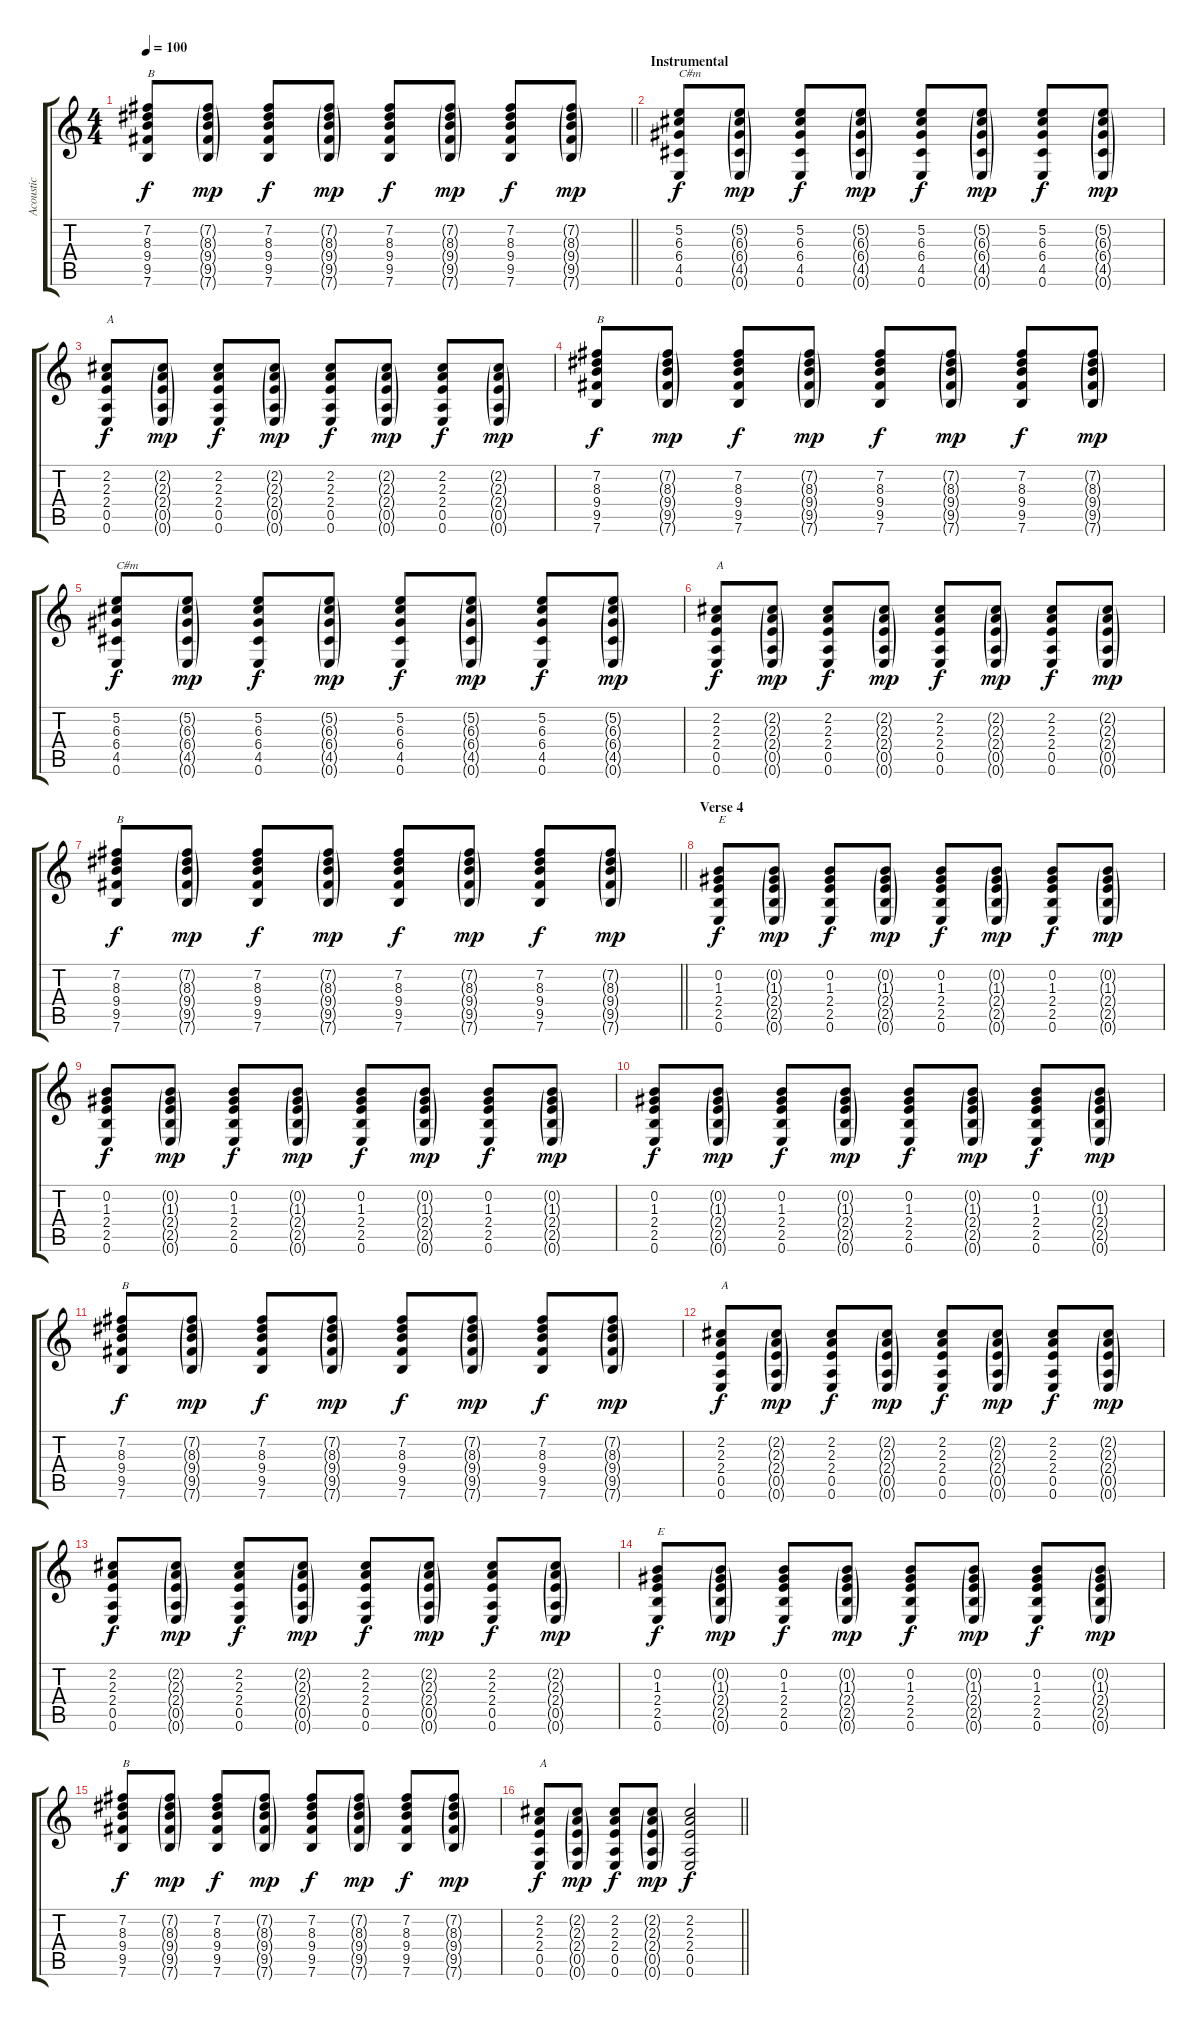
\track ("Acoustic" "Acoustic") {instrument acousticguitarsteel}
\staff {score tabs}
\tuning (E4 B3 G3 D3 A2 E2) {hide}
\ts (4 4)
\tempo 100
\clef g2
\barLineRight lightlight
\ks c
(7.2 8.3 9.4 9.5 7.6).8{txt "B" dy f} (7.2{g} 8.3{g} 9.4{g} 9.5{g} 7.6{g}).8{dy mp} (7.2 8.3 9.4 9.5 7.6).8{dy f} (7.2{g} 8.3{g} 9.4{g} 9.5{g} 7.6{g}).8{dy mp} (7.2 8.3 9.4 9.5 7.6).8{dy f} (7.2{g} 8.3{g} 9.4{g} 9.5{g} 7.6{g}).8{dy mp} (7.2 8.3 9.4 9.5 7.6).8{dy f} (7.2{g} 8.3{g} 9.4{g} 9.5{g} 7.6{g}).8{dy mp} |
\section ("" "Instrumental")
(5.2 6.3 6.4 4.5 0.6).8{txt "C#m" dy f} (5.2{g} 6.3{g} 6.4{g} 4.5{g} 0.6{g}).8{dy mp} (5.2 6.3 6.4 4.5 0.6).8{dy f} (5.2{g} 6.3{g} 6.4{g} 4.5{g} 0.6{g}).8{dy mp} (5.2 6.3 6.4 4.5 0.6).8{dy f} (5.2{g} 6.3{g} 6.4{g} 4.5{g} 0.6{g}).8{dy mp} (5.2 6.3 6.4 4.5 0.6).8{dy f} (5.2{g} 6.3{g} 6.4{g} 4.5{g} 0.6{g}).8{dy mp} |
(2.2 2.3 2.4 0.5 0.6).8{txt "A" dy f} (2.2{g} 2.3{g} 2.4{g} 0.5{g} 0.6{g}).8{dy mp} (2.2 2.3 2.4 0.5 0.6).8{dy f} (2.2{g} 2.3{g} 2.4{g} 0.5{g} 0.6{g}).8{dy mp} (2.2 2.3 2.4 0.5 0.6).8{dy f} (2.2{g} 2.3{g} 2.4{g} 0.5{g} 0.6{g}).8{dy mp} (2.2 2.3 2.4 0.5 0.6).8{dy f} (2.2{g} 2.3{g} 2.4{g} 0.5{g} 0.6{g}).8{dy mp} |
(7.2 8.3 9.4 9.5 7.6).8{txt "B" dy f} (7.2{g} 8.3{g} 9.4{g} 9.5{g} 7.6{g}).8{dy mp} (7.2 8.3 9.4 9.5 7.6).8{dy f} (7.2{g} 8.3{g} 9.4{g} 9.5{g} 7.6{g}).8{dy mp} (7.2 8.3 9.4 9.5 7.6).8{dy f} (7.2{g} 8.3{g} 9.4{g} 9.5{g} 7.6{g}).8{dy mp} (7.2 8.3 9.4 9.5 7.6).8{dy f} (7.2{g} 8.3{g} 9.4{g} 9.5{g} 7.6{g}).8{dy mp} |
(5.2 6.3 6.4 4.5 0.6).8{txt "C#m" dy f} (5.2{g} 6.3{g} 6.4{g} 4.5{g} 0.6{g}).8{dy mp} (5.2 6.3 6.4 4.5 0.6).8{dy f} (5.2{g} 6.3{g} 6.4{g} 4.5{g} 0.6{g}).8{dy mp} (5.2 6.3 6.4 4.5 0.6).8{dy f} (5.2{g} 6.3{g} 6.4{g} 4.5{g} 0.6{g}).8{dy mp} (5.2 6.3 6.4 4.5 0.6).8{dy f} (5.2{g} 6.3{g} 6.4{g} 4.5{g} 0.6{g}).8{dy mp} |
(2.2 2.3 2.4 0.5 0.6).8{txt "A" dy f} (2.2{g} 2.3{g} 2.4{g} 0.5{g} 0.6{g}).8{dy mp} (2.2 2.3 2.4 0.5 0.6).8{dy f} (2.2{g} 2.3{g} 2.4{g} 0.5{g} 0.6{g}).8{dy mp} (2.2 2.3 2.4 0.5 0.6).8{dy f} (2.2{g} 2.3{g} 2.4{g} 0.5{g} 0.6{g}).8{dy mp} (2.2 2.3 2.4 0.5 0.6).8{dy f} (2.2{g} 2.3{g} 2.4{g} 0.5{g} 0.6{g}).8{dy mp} |
\barLineRight lightlight
(7.2 8.3 9.4 9.5 7.6).8{txt "B" dy f} (7.2{g} 8.3{g} 9.4{g} 9.5{g} 7.6{g}).8{dy mp} (7.2 8.3 9.4 9.5 7.6).8{dy f} (7.2{g} 8.3{g} 9.4{g} 9.5{g} 7.6{g}).8{dy mp} (7.2 8.3 9.4 9.5 7.6).8{dy f} (7.2{g} 8.3{g} 9.4{g} 9.5{g} 7.6{g}).8{dy mp} (7.2 8.3 9.4 9.5 7.6).8{dy f} (7.2{g} 8.3{g} 9.4{g} 9.5{g} 7.6{g}).8{dy mp} |
\section ("" "Verse 4")
(0.2 1.3 2.4 2.5 0.6).8{txt "E" dy f} (0.2{g} 1.3{g} 2.4{g} 2.5{g} 0.6{g}).8{dy mp} (0.2 1.3 2.4 2.5 0.6).8{dy f} (0.2{g} 1.3{g} 2.4{g} 2.5{g} 0.6{g}).8{dy mp} (0.2 1.3 2.4 2.5 0.6).8{dy f} (0.2{g} 1.3{g} 2.4{g} 2.5{g} 0.6{g}).8{dy mp} (0.2 1.3 2.4 2.5 0.6).8{dy f} (0.2{g} 1.3{g} 2.4{g} 2.5{g} 0.6{g}).8{dy mp} |
(0.2 1.3 2.4 2.5 0.6).8{dy f} (0.2{g} 1.3{g} 2.4{g} 2.5{g} 0.6{g}).8{dy mp} (0.2 1.3 2.4 2.5 0.6).8{dy f} (0.2{g} 1.3{g} 2.4{g} 2.5{g} 0.6{g}).8{dy mp} (0.2 1.3 2.4 2.5 0.6).8{dy f} (0.2{g} 1.3{g} 2.4{g} 2.5{g} 0.6{g}).8{dy mp} (0.2 1.3 2.4 2.5 0.6).8{dy f} (0.2{g} 1.3{g} 2.4{g} 2.5{g} 0.6{g}).8{dy mp} |
(0.2 1.3 2.4 2.5 0.6).8{dy f} (0.2{g} 1.3{g} 2.4{g} 2.5{g} 0.6{g}).8{dy mp} (0.2 1.3 2.4 2.5 0.6).8{dy f} (0.2{g} 1.3{g} 2.4{g} 2.5{g} 0.6{g}).8{dy mp} (0.2 1.3 2.4 2.5 0.6).8{dy f} (0.2{g} 1.3{g} 2.4{g} 2.5{g} 0.6{g}).8{dy mp} (0.2 1.3 2.4 2.5 0.6).8{dy f} (0.2{g} 1.3{g} 2.4{g} 2.5{g} 0.6{g}).8{dy mp} |
(7.2 8.3 9.4 9.5 7.6).8{txt "B" dy f} (7.2{g} 8.3{g} 9.4{g} 9.5{g} 7.6{g}).8{dy mp} (7.2 8.3 9.4 9.5 7.6).8{dy f} (7.2{g} 8.3{g} 9.4{g} 9.5{g} 7.6{g}).8{dy mp} (7.2 8.3 9.4 9.5 7.6).8{dy f} (7.2{g} 8.3{g} 9.4{g} 9.5{g} 7.6{g}).8{dy mp} (7.2 8.3 9.4 9.5 7.6).8{dy f} (7.2{g} 8.3{g} 9.4{g} 9.5{g} 7.6{g}).8{dy mp} |
(2.2 2.3 2.4 0.5 0.6).8{txt "A" dy f} (2.2{g} 2.3{g} 2.4{g} 0.5{g} 0.6{g}).8{dy mp} (2.2 2.3 2.4 0.5 0.6).8{dy f} (2.2{g} 2.3{g} 2.4{g} 0.5{g} 0.6{g}).8{dy mp} (2.2 2.3 2.4 0.5 0.6).8{dy f} (2.2{g} 2.3{g} 2.4{g} 0.5{g} 0.6{g}).8{dy mp} (2.2 2.3 2.4 0.5 0.6).8{dy f} (2.2{g} 2.3{g} 2.4{g} 0.5{g} 0.6{g}).8{dy mp} |
(2.2 2.3 2.4 0.5 0.6).8{dy f} (2.2{g} 2.3{g} 2.4{g} 0.5{g} 0.6{g}).8{dy mp} (2.2 2.3 2.4 0.5 0.6).8{dy f} (2.2{g} 2.3{g} 2.4{g} 0.5{g} 0.6{g}).8{dy mp} (2.2 2.3 2.4 0.5 0.6).8{dy f} (2.2{g} 2.3{g} 2.4{g} 0.5{g} 0.6{g}).8{dy mp} (2.2 2.3 2.4 0.5 0.6).8{dy f} (2.2{g} 2.3{g} 2.4{g} 0.5{g} 0.6{g}).8{dy mp} |
(0.2 1.3 2.4 2.5 0.6).8{txt "E" dy f} (0.2{g} 1.3{g} 2.4{g} 2.5{g} 0.6{g}).8{dy mp} (0.2 1.3 2.4 2.5 0.6).8{dy f} (0.2{g} 1.3{g} 2.4{g} 2.5{g} 0.6{g}).8{dy mp} (0.2 1.3 2.4 2.5 0.6).8{dy f} (0.2{g} 1.3{g} 2.4{g} 2.5{g} 0.6{g}).8{dy mp} (0.2 1.3 2.4 2.5 0.6).8{dy f} (0.2{g} 1.3{g} 2.4{g} 2.5{g} 0.6{g}).8{dy mp} |
(7.2 8.3 9.4 9.5 7.6).8{txt "B" dy f} (7.2{g} 8.3{g} 9.4{g} 9.5{g} 7.6{g}).8{dy mp} (7.2 8.3 9.4 9.5 7.6).8{dy f} (7.2{g} 8.3{g} 9.4{g} 9.5{g} 7.6{g}).8{dy mp} (7.2 8.3 9.4 9.5 7.6).8{dy f} (7.2{g} 8.3{g} 9.4{g} 9.5{g} 7.6{g}).8{dy mp} (7.2 8.3 9.4 9.5 7.6).8{dy f} (7.2{g} 8.3{g} 9.4{g} 9.5{g} 7.6{g}).8{dy mp} |
\barLineRight lightlight
(2.2 2.3 2.4 0.5 0.6).8{txt "A" dy f} (2.2{g} 2.3{g} 2.4{g} 0.5{g} 0.6{g}).8{dy mp} (2.2 2.3 2.4 0.5 0.6).8{dy f} (2.2{g} 2.3{g} 2.4{g} 0.5{g} 0.6{g}).8{dy mp} (2.2 2.3 2.4 0.5 0.6).2{dy f}
